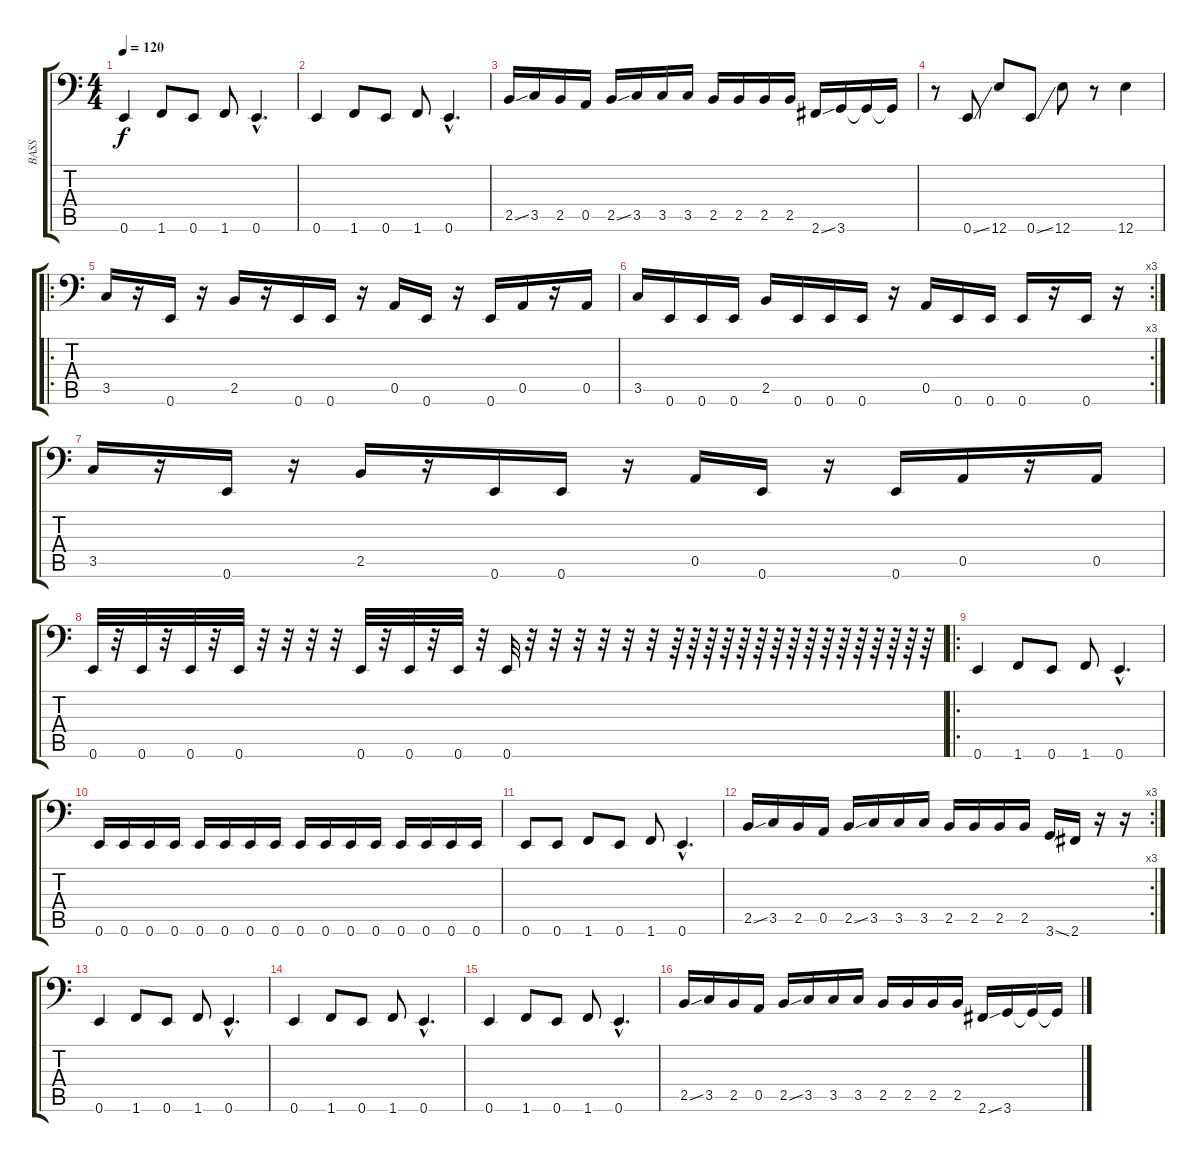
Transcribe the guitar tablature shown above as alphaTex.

\track ("BASS" "BASS") {instrument electricbasspick}
\staff {score tabs}
\tuning (E3 B2 G2 D2 A1 E1) {hide}
\ts (4 4)
\tempo 120
\clef f4
\ks c
0.6.4{dy f} 1.6.8 0.6.8 1.6.8 0.6{hac}.4{d} |
0.6.4 1.6.8 0.6.8 1.6.8 0.6{hac}.4{d} |
2.5{ss}.16 3.5.16 2.5.16 0.5.16 2.5{ss}.16 3.5.16 3.5.16 3.5.16 2.5.16 2.5.16 2.5.16 2.5.16 2.6{ss}.16 3.6.16 3.6{t}.16 3.6{t}.16 |
r.8 0.6{ss}.8 12.6.8 0.6{ss}.8 12.6.8 r.8 12.6.4 |
\ro
3.5.16 r.16 0.6.16 r.16 2.5.16 r.16 0.6.16 0.6.16 r.16 0.5.16 0.6.16 r.16 0.6.16 0.5.16 r.16 0.5.16 |
\rc 3
3.5.16 0.6.16 0.6.16 0.6.16 2.5.16 0.6.16 0.6.16 0.6.16 r.16 0.5.16 0.6.16 0.6.16 0.6.16 r.16 0.6.16 r.16 |
3.5.16 r.16 0.6.16 r.16 2.5.16 r.16 0.6.16 0.6.16 r.16 0.5.16 0.6.16 r.16 0.6.16 0.5.16 r.16 0.5.16 |
0.6.32 r.32 0.6.32 r.32 0.6.32 r.32 0.6.32 r.32 r.32 r.32 r.32 0.6.32 r.32 0.6.32 r.32 0.6.32 r.32 0.6.32 r.32 r.32 r.32 r.32 r.32 r.32 r.64 r.64 r.64 r.64 r.64 r.64 r.64 r.64 r.64 r.64 r.64 r.64 r.64 r.64 r.64 r.64 |
\ro
0.6.4 1.6.8 0.6.8 1.6.8 0.6{hac}.4{d} |
0.6.16 0.6.16 0.6.16 0.6.16 0.6.16 0.6.16 0.6.16 0.6.16 0.6.16 0.6.16 0.6.16 0.6.16 0.6.16 0.6.16 0.6.16 0.6.16 |
0.6.8 0.6.8 1.6.8 0.6.8 1.6.8 0.6{hac}.4{d} |
\rc 3
2.5{ss}.16 3.5.16 2.5.16 0.5.16 2.5{ss}.16 3.5.16 3.5.16 3.5.16 2.5.16 2.5.16 2.5.16 2.5.16 3.6{ss}.16 2.6.16 r.16 r.16 |
0.6.4 1.6.8 0.6.8 1.6.8 0.6{hac}.4{d} |
0.6.4 1.6.8 0.6.8 1.6.8 0.6{hac}.4{d} |
0.6.4 1.6.8 0.6.8 1.6.8 0.6{hac}.4{d} |
2.5{ss}.16 3.5.16 2.5.16 0.5.16 2.5{ss}.16 3.5.16 3.5.16 3.5.16 2.5.16 2.5.16 2.5.16 2.5.16 2.6{ss}.16 3.6.16 3.6{t}.16 3.6{t}.16
